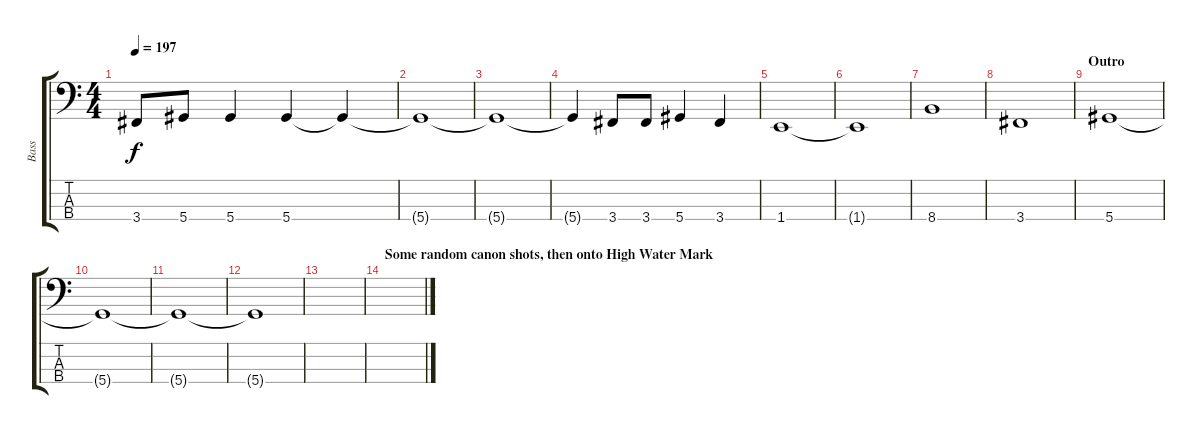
\track ("Bass" "Bass") {instrument slapbass1}
\staff {score tabs}
\tuning (Gb2 Db2 Ab1 Eb1) {hide}
\ts (4 4)
\tempo 197
\clef f4
\ks c
3.4.8{dy f} 5.4.8 5.4.4 5.4.4 5.4{t}.4 |
5.4{t}.1 |
5.4{t}.1 |
5.4{t}.4 3.4.8 3.4.8 5.4.4 3.4.4 |
1.4.1 |
1.4{t}.1 |
8.4.1 |
3.4.1 |
\section ("" "Outro")
5.4.1 |
5.4{t}.1 |
5.4{t}.1 |
5.4{t}.1{volume 0} |
|
\section ("" "Some random canon shots, then onto High Water Mark")
